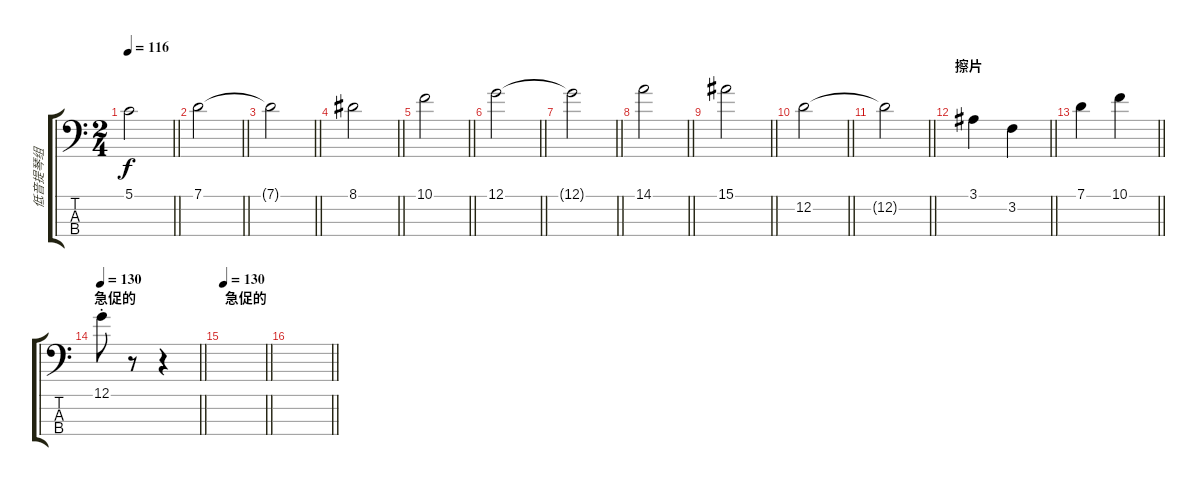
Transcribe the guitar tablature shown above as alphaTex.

\track ("低音提琴组" "低音提琴组") {instrument contrabass}
\staff {score tabs}
\tuning (G2 D2 A1 E1) {hide}
\ts (2 4)
\tempo 116
\clef f4
\barLineRight lightlight
\ks c
5.1.2{dy f} |
\barLineRight lightlight
7.1.2 |
\barLineRight lightlight
7.1{t}.2 |
\barLineRight lightlight
8.1.2 |
\barLineRight lightlight
10.1.2 |
\barLineRight lightlight
12.1.2 |
\barLineRight lightlight
12.1{t}.2 |
\barLineRight lightlight
14.1.2 |
\barLineRight lightlight
15.1.2 |
\barLineRight lightlight
12.2.2 |
\barLineRight lightlight
12.2{t}.2 |
\section ("" "擦片")
\barLineRight lightlight
3.1.4 3.2.4 |
\barLineRight lightlight
7.1.4 10.1.4 |
\section ("" "急促的")
\tempo 130
\barLineRight lightlight
12.1{st}.8 r.8 r.4 |
\section ("" "急促的")
\tempo 130
\barLineRight lightlight
|
\barLineRight lightlight
